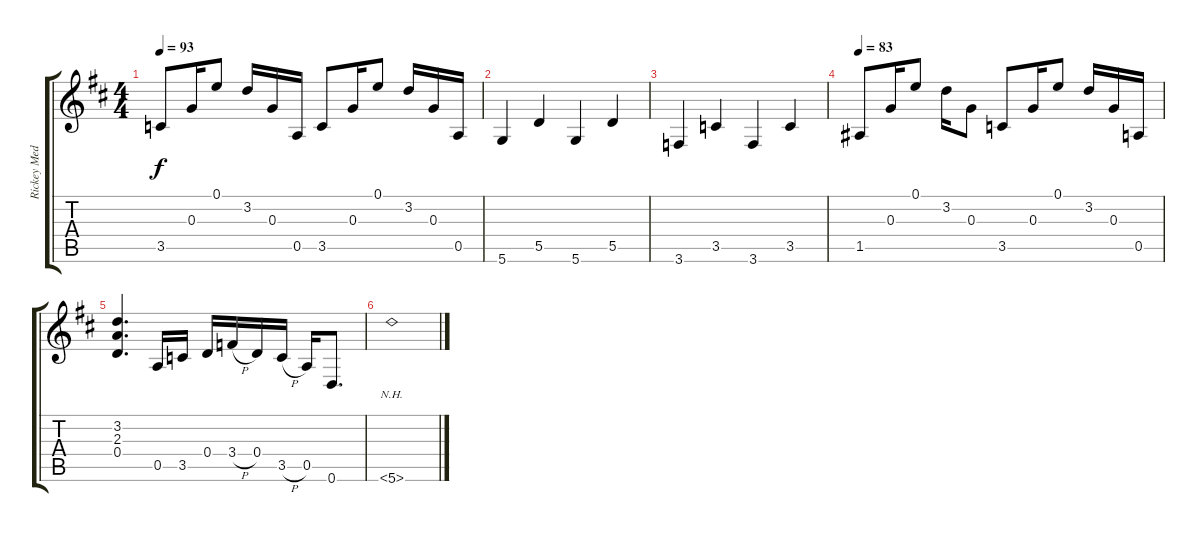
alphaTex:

\track ("Rickey Medlocke Guitar" "Rickey Med") {instrument electricguitarclean}
\staff {score tabs}
\tuning (E4 B3 G3 D3 A2 D2) {hide}
\ts (4 4)
\tempo 93
\clef g2
\ks bminor
3.5.8{dy f} 0.3.16 0.1.8 3.2.16 0.3.16 0.5.16 3.5.8 0.3.16 0.1.8 3.2.16 0.3.16 0.5.16 |
5.6.4 5.5.4 5.6.4 5.5.4 |
3.6.4 3.5.4 3.6.4 3.5.4 |
\tempo 83
1.5.8{volume 11 instrument electricguitarclean} 0.3.16 0.1.8 3.2.16 0.3.8 3.5.8 0.3.16 0.1.8 3.2.16 0.3.16 0.5.16 |
(3.2 2.3 0.4).4{d} 0.5.16 3.5.16 0.4.16 3.4{h}.16 0.4.16 3.5{h}.16 0.5.16 0.6.8{d} |
5.6{nh}.1
